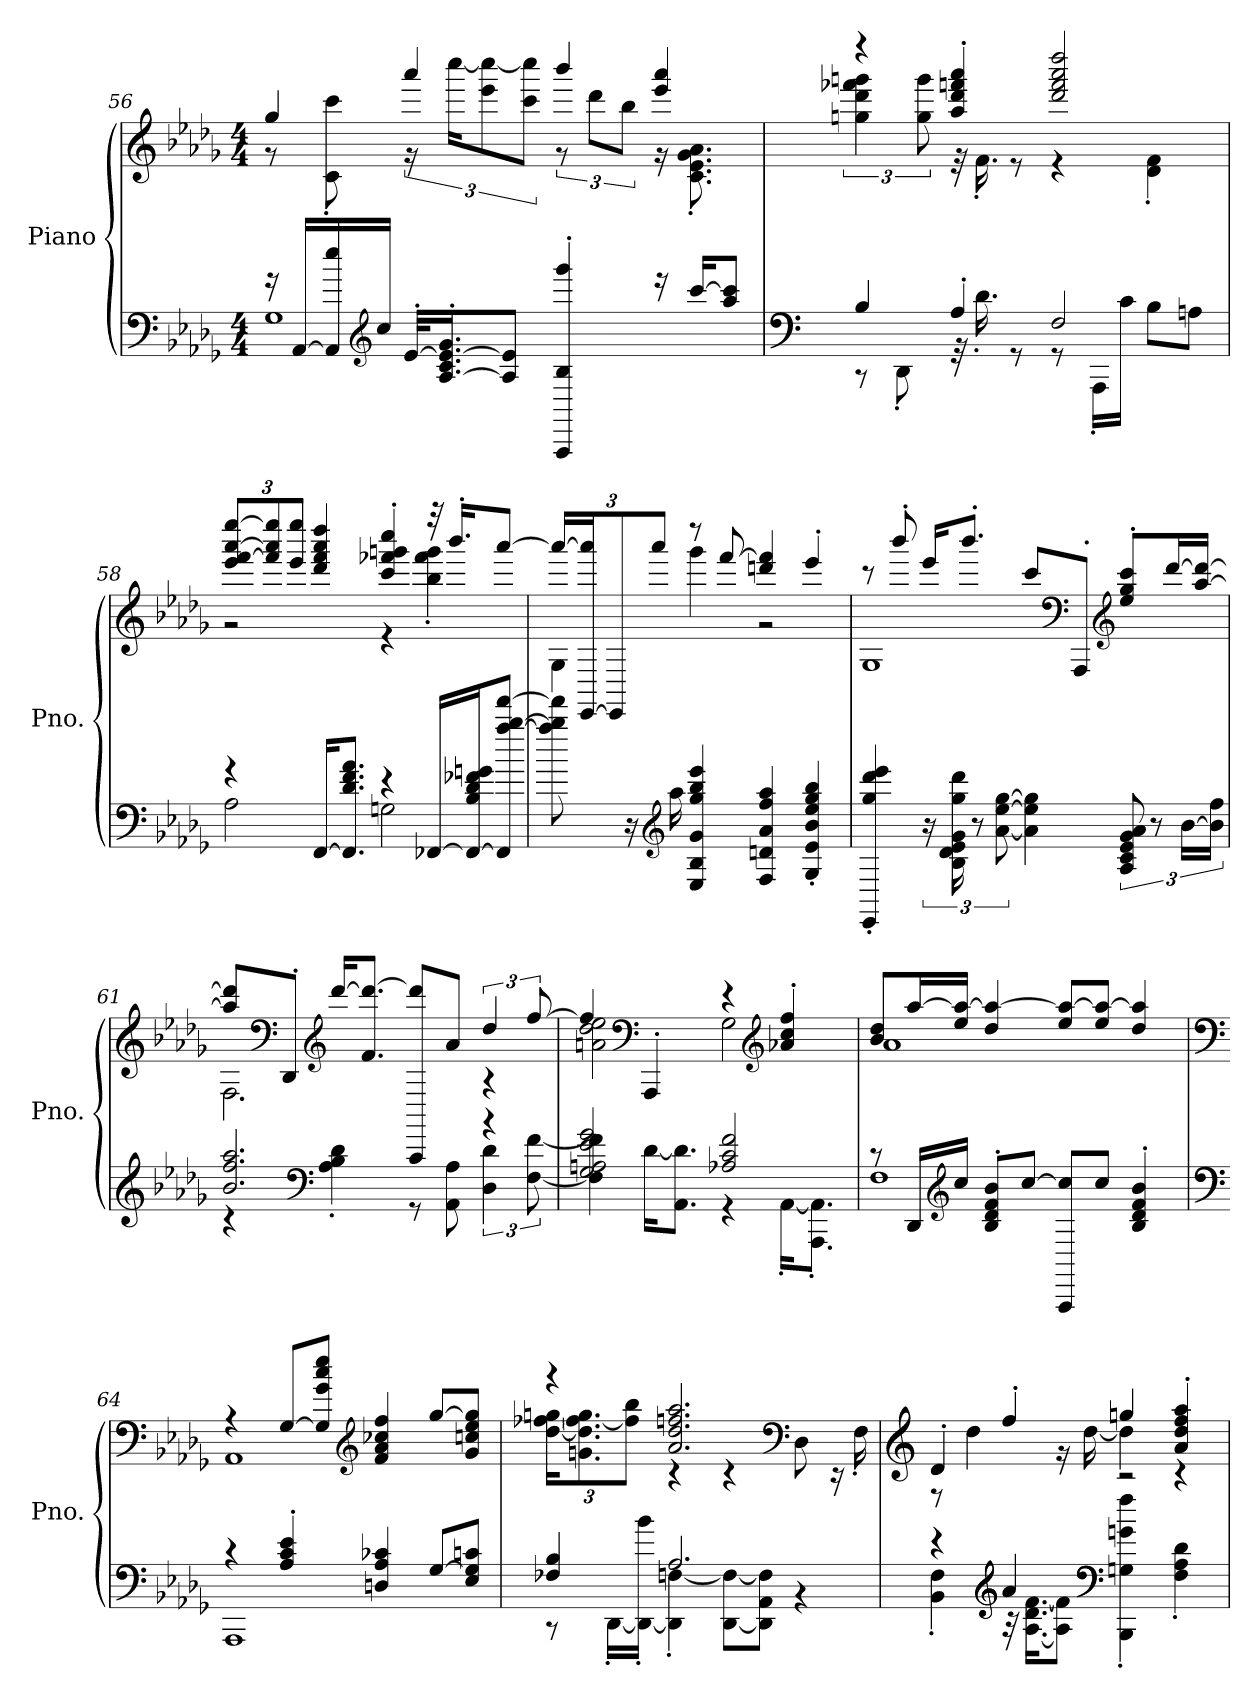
**kern	**kern
*part1	*part1
*staff2	*staff1
*I"Piano	*
*I'Pno.	*
!!LO:LB:g=z
*clefF4	*clefG2
*k[b-e-a-d-g-]	*k[b-e-a-d-g-]
*M4/4	*M4/4
=56	=56
*^	*^
16r	1G-	4gg-/	8r
[16AA-/LL	.	.	.
16AA-/] 16ee-/	.	.	8c\' 8ccc\'
*clefG2	*	*	*
16cc/JJ	.	.	.
[32e-'/KLL	.	4aaa-/	24r
[16.A-/' 16.c/' 16.e-/_' 16.g-/'J	.	.	.
.	.	.	[24cccc\KL
.	.	.	12eee-\ 12cccc\_
8A-/] 8e-/]J	.	.	.
.	.	.	12ccc\ 12cccc\]J
4AAA-/' 4B-/' 4ggg-/'	.	4bbb-/	12r
.	.	.	12ddd-\L
.	.	.	12bb-\J
16r	.	4eee-/ 4aaa-/	16r
[16ccc/KL	.	.	8.c\' 8.e-\' 8.g-\' 8.a-\'
8aa-/ 8ccc/]J	.	.	.
=57	=57	=57	=57
*clefF4	*	*	*
4B-/	8r	4r	6ggn\ 6ddd-\ 6fff-X\ 6gggn\
.	8DD-'\	.	.
.	.	.	12gg\ 12ggg\
4A-'/	32r	4aa-/' 4ddd-/' 4fffn/' 4aaa-/'	32r
.	16.d-'\	.	16.f'\
.	8r	.	8r
2F/	8r	2ddd-/ 2fff/ 2aaa-/ 2dddd-/	4r
.	16AAA-'\LL	.	.
.	16c\JJ	.	.
.	8B-\L	.	4d-\' 4f\'
.	8An\J	.	.
!!LO:LB:g=z	!!
=58	=58	=58	=58
*	*	*Xbrackettup	*
4r	2A-\	12eee-/ [12fff/ [12aaa-/ [12eeee-/L	2r
.	.	12fff/] 12aaa-/] 12eeee-/]	.
.	.	12eee-/ 12eeee-/J	.
[16FF/KL	.	4ddd-/ 4fff/ 4aaa-/ 4dddd-/	.
8.FF/] 8.d-/ 8.f/ 8.a-/J	.	.	.
4r	2Gn\	4ccc/' 4fff-X/' 4gggn/' 4cccc/'	4r
[16FF-X/LL	.	32r	4bb-\' 4fff-\' 4ggg\'
.	.	16.bbb-'/KL	.
16FF-/_ 16B-/ 16d-/ 16f-X/ 16gn/J	.	.	.
8FF-/] [8aa-/ [8bb-/ [8fff/J	.	[8aaa-/J	.
*v	*v	*	*
=59	=59	=59
8aa-\] 8bb-\] 8fff\]	24aaa-/LL_	4G-\
.	[24EE-/ 24aaa-/]J	.
.	12EE-/]	.
16r	.	.
.	12aaa-/J	.
*clefG2	*	*
16aa-\	.	.
4E-/ 4B-/ 4g-/ 4gg-/ 4bb-/ 4eee-/	8r	4ggg-\
.	[8fff/	.
4F/ 4dn/ 4a-/ 4ff/ 4aa-/	4dddn/ 4fff/]	2r
4G-/' 4e-/' 4b-/' 4ee-/' 4gg-/' 4bb-/'	4eee-'/	.
!!LO:LB:g=z	!!
=60	=60	=60
4EE-/' 4gg-/' 4ddd-/' 4eee-/'	8r	1G-
.	8bbb-'/	.
24r	16eee-/KL	.
24B-\ 24d-\ 24e-\ 24g-\ 24gg-\ 24ddd-\	.	.
.	8.bbb-'/J	.
12r	.	.
[12a-\ [12ee-\ [12gg-\	.	.
4a-\] 4ee-\] 4gg-\]	8ccc/L	.
*	*clefF4	*
.	8AAA-'/J	.
*	*clefG2	*
12A-/ 12c/ 12e-/ 12g-/ 12a-/	8ee-/' 8gg-/' 8ccc/'L	.
12r	.	.
.	[16ddd-/L	.
[24b-\LL	.	.
.	[16aa-/ 16ddd-/_JJ	.
24b-\] 24ff\JJ	.	.
=61	=61	=61
*^	*	*
2.b-/ 2.ff/ 2.aa-/	4r	8aa-/] 8ddd-/]L	2.F\
*	*	*clefF4	*
.	.	8DD-'/J	.
*clefF4	*	*clefG2	*
.	4A-\' 4B-\' 4d-\'	[16ddd-/KL	.
.	.	8.f/ 8.ddd-/_J	.
.	8r	8AAA-/ 8ddd-/]L	.
.	8AA-\ 8A-\	8a-/J	.
*	*	*brackettup	*
4r	6D-\ 6d-\	6dd-/	4r
.	[12F\ [12f\	[12ff/	.
!!LO:PB:g=z	!!
=62	=62	=62	=62
2G-/ 2An/ 2e-/ 2g-/	4F\] 4f\]	4ff/]	2an\ 2dd-\ 2ee-\
*	*	*clefF4	*
.	[16d-\KL	4AAA-'/	.
.	8.AA-\ 8.d-\]J	.	.
2A-X/ 2c/ 2f/	4r	4r	2G-\
*	*	*clefG2	*
.	[16AA-'\KL	4a-X/' 4cc/' 4ff/'	.
.	8.AAA-\' 8.AA-\]'J	.	.
=63	=63	=63	=63
8r	1F	8b-/ 8dd-/L	1a-
16DD-/LL	.	[16aa-/L	.
*clefG2	*	*	*
16cc/JJ	.	16ee-/ 16aa-/_JJ	.
8B-/' 8d-/' 8f/' 8b-/'L	.	4dd-/ 4aa-/_	.
[8cc/J	.	.	.
8AAA-/ 8cc/]L	.	8ee-/ 8aa-/_L	.
8cc/J	.	8ee-/ 8aa-/_J	.
4B-/' 4d-/' 4f/' 4b-/'	.	4dd-/ 4aa-/]	.
=64	=64	=64	=64
*clefF4	*	*clefF4	*
4r	1AAA-	4r	1AA-
4A-/' 4c/' 4e-/'	.	[8G-/L	.
.	.	8G-/] 8g-/ 8cc/ 8ee-/J	.
*	*	*clefG2	*
4Dn/ 4A-/ 4c-X/	.	4f/ 4a-/ 4cc-X/ 4ff/	.
[8G-/L	.	[8gg-/L	.
8E-/ 8G-/] 8cn/J	.	8g-/ 8ccn/ 8ee-/ 8gg-/]J	.
!!LO:LB:g=z	!!
=65	=65	=65	=65
*	*	*	*Xbrackettup
4F-X/ 4B-/	8r	4r	[24dd-\ [24ff-X\ [24ggn\KL
.	.	.	12.gn\ 12.dd-\] 12.ff-\_ 12.gg\]
.	[16DD-'\LL	.	.
.	.	.	12ff-\] 12bb-\J
.	16DD-\_' 16b-\'JJ	.	.
2.A-/	4DD-\]' [4Fn\'	2.a-/ 2.dd-/ 2.ffn/ 2.aa-/	4r
.	[8DD-\ 8F\_L	.	4r
.	8DD-\] 8AA-\ 8F\]J	.	.
*	*	*clefF4	*
.	4r	.	8D-\
.	.	.	16r
.	.	.	16F'\
=66	=66	=66	=66
*	*	*clefG2	*
4r	4BB-\' 4F\'	4d-'/	8r
.	.	.	4dd-\
*clefG2	*	*	*
4a-/	32r	4ff'/	.
.	[16.A-\ 16.d-\ [16.f\KL	.	.
.	8A-\] 8f\]J	.	16r
.	.	.	[16dd-\
*clefF4	*	*	*
2r	4BBB-\' 4Gn\' 4gn\' 4ff\'	4ggn/	4dd-\]
.	4F\' 4A-\' 4d-\'	4a-/' 4dd-/' 4ff/' 4aa-/'	4r
*v	*v	*	*
*	*v	*v
=	=
*-	*-
